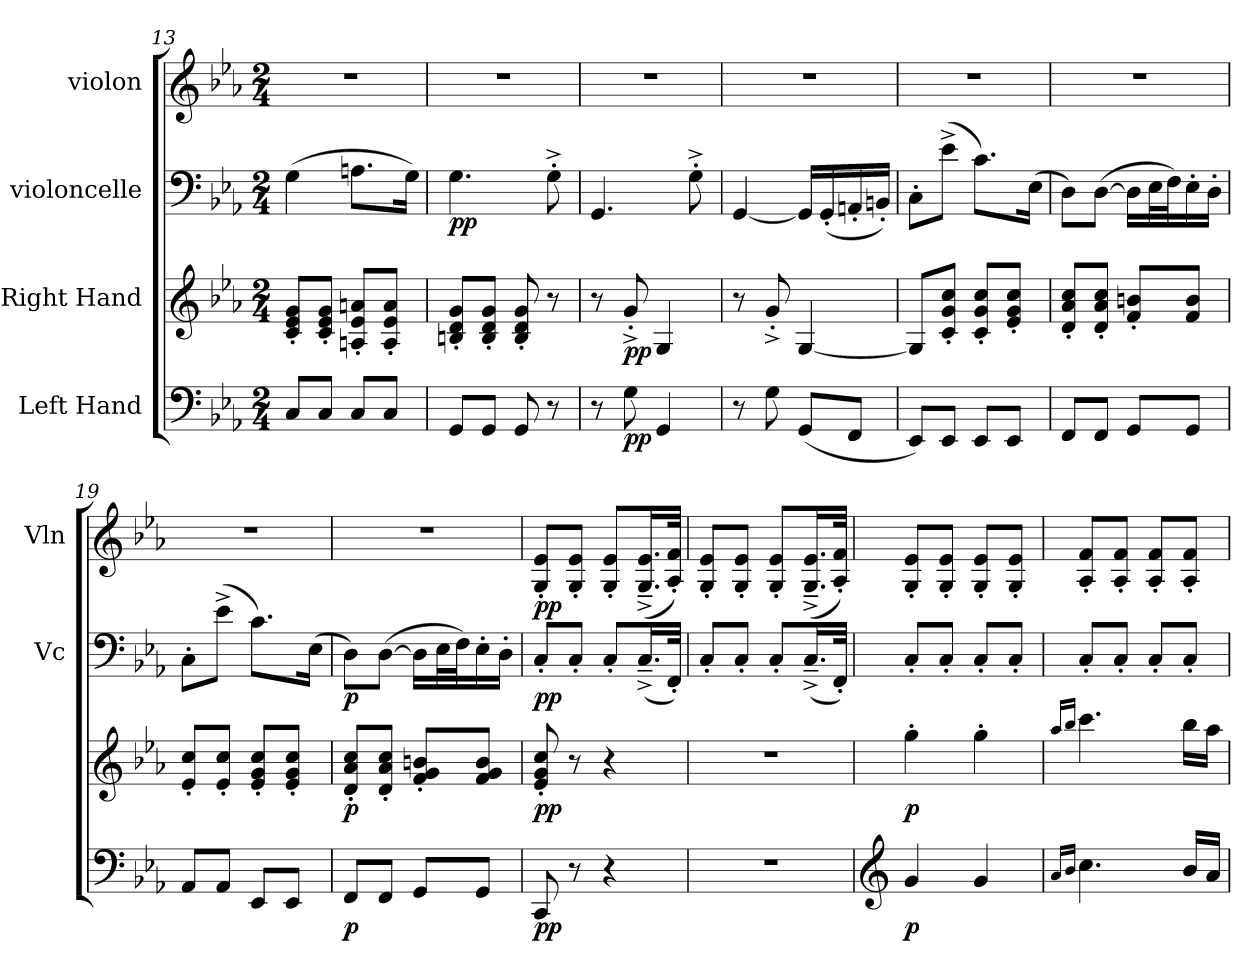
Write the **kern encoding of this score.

**kern	**dynam	**kern	**dynam	**kern	**dynam	**kern	**dynam
*part4	*part4	*part3	*part3	*part2	*part2	*part1	*part1
*staff4	*staff4	*staff3	*staff3	*staff2	*staff2	*staff1	*staff1
*I"Left Hand	*	*I"Right Hand	*	*I"violoncelle	*	*I"violon	*
*	*	*	*	*I'Vc	*	*I'Vln	*
!!LO:PB:g=z
*clefF4	*	*clefG2	*	*clefF4	*	*clefG2	*
*k[b-e-a-]	*	*k[b-e-a-]	*	*k[b-e-a-]	*	*k[b-e-a-]	*
*M2/4	*	*M2/4	*	*M2/4	*	*M2/4	*
=13	=13	=13	=13	=13	=13	=13	=13
8C/L	.	8c/' 8e-/' 8g/'L	.	(>4G\	.	2r	.
8C/J	.	8c/' 8e-/' 8g/'J	.	.	.	.	.
8C/L	.	8An/' 8e-/' 8an/'L	.	8.An\L	.	.	.
8C/J	.	8A/' 8e-/' 8a/'J	.	.	.	.	.
.	.	.	.	16G\Jk)	.	.	.
=14	=14	=14	=14	=14	=14	=14	=14
!	!	!	!	!	!LO:DY:b	!	!
8GG/L	.	8Bn/' 8d/' 8g/'L	.	4.G\	pp	2r	.
8GG/J	.	8B/' 8d/' 8g/'J	.	.	.	.	.
8GG/	.	8B/' 8d/' 8g/'	.	.	.	.	.
8r	.	8r	.	8G'^\	.	.	.
=15	=15	=15	=15	=15	=15	=15	=15
8r	.	8r	.	4.GG/	.	2r	.
!	!LO:DY:b	!	!LO:DY:b	!	!	!	!
8G\	pp	8g'^/	pp	.	.	.	.
4GG/	.	4G/	.	.	.	.	.
.	.	.	.	8G'^\	.	.	.
=16	=16	=16	=16	=16	=16	=16	=16
8r	.	8r	.	[4GG/	.	2r	.
8G\	.	8g'^/	.	.	.	.	.
(<8GG/L	.	[4G/	.	16GG/LL]	.	.	.
.	.	.	.	(<16GG'/	.	.	.
8FF/J	.	.	.	16AAn'/	.	.	.
.	.	.	.	16BBn'/JJ)	.	.	.
=17	=17	=17	=17	=17	=17	=17	=17
8EE-/L)	.	8G/L]	.	8C'\L	.	2r	.
8EE-/J	.	8c/' 8g/' 8cc/'J	.	(>8e-^\J	.	.	.
8EE-/L	.	8c/' 8g/' 8cc/'L	.	8.c\L)	.	.	.
8EE-/J	.	8e-/' 8g/' 8cc/'J	.	.	.	.	.
.	.	.	.	(>16E-\Jk	.	.	.
=18	=18	=18	=18	=18	=18	=18	=18
8FF/L	.	8d/' 8a-/' 8cc/'L	.	8D\L)	.	2r	.
8FF/J	.	8d/' 8a-/' 8cc/'J	.	(>[8D\J	.	.	.
8GG/L	.	8f/' 8bn/'L	.	16D\LL]	.	.	.
.	.	.	.	32E-\L	.	.	.
.	.	.	.	32F\J)	.	.	.
8GG/J	.	8f/ 8b/J	.	16E-'\	.	.	.
.	.	.	.	16D'\JJ	.	.	.
=19	=19	=19	=19	=19	=19	=19	=19
8AA-/L	.	8e-/' 8cc/'L	.	8C'\L	.	2r	.
8AA-/J	.	8e-/' 8cc/'J	.	(>8e-^\J	.	.	.
8EE-/L	.	8e-/' 8g/' 8cc/'L	.	8.c\L)	.	.	.
8EE-/J	.	8e-/' 8g/' 8cc/'J	.	.	.	.	.
.	.	.	.	(>16E-\Jk	.	.	.
!!LO:PB:g=z
=20	=20	=20	=20	=20	=20	=20	=20
!	!LO:DY:b	!	!LO:DY:b	!	!LO:DY:b	!	!
8FF/L	p	8d/' 8a-/' 8cc/'L	p	8D\L)	p	2r	.
8FF/J	.	8d/' 8a-/' 8cc/'J	.	(>[8D\J	.	.	.
8GG/L	.	8f/' 8g/' 8bn/'L	.	16D\LL]	.	.	.
.	.	.	.	32E-\L	.	.	.
.	.	.	.	32F\J)	.	.	.
8GG/J	.	8f/ 8g/ 8b/J	.	16E-'\	.	.	.
.	.	.	.	16D'\JJ	.	.	.
=21	=21	=21	=21	=21	=21	=21	=21
!	!LO:DY:b	!	!LO:DY:b	!	!LO:DY:b	!	!LO:DY:b
8CC/	pp	8e-/' 8g/' 8cc/'	pp	8C'/L	pp	8G/' 8e-/'L	pp
8r	.	8r	.	8C'/J	.	8G/' 8e-/'J	.
4r	.	4r	.	8C'/L	.	8G/' 8e-/'L	.
.	.	.	.	(<16.C~^/L	.	(<16.G/~^ 16.e-/~^L	.
.	.	.	.	32FF'/JJk)	.	32A-/' 32f/'JJk)	.
=22	=22	=22	=22	=22	=22	=22	=22
2r	.	2r	.	8C'/L	.	8G/' 8e-/'L	.
.	.	.	.	8C'/J	.	8G/' 8e-/'J	.
.	.	.	.	8C'/L	.	8G/' 8e-/'L	.
.	.	.	.	(<16.C~^/L	.	(<16.G/~^ 16.e-/~^L	.
.	.	.	.	32FF'/JJk)	.	32A-/' 32f/'JJk)	.
=23	=23	=23	=23	=23	=23	=23	=23
*clefG2	*	*	*	*	*	*	*
!	!LO:DY:b	!	!LO:DY:b	!	!	!	!
4g/	p	4gg'\	p	8C'/L	.	8G/' 8e-/'L	.
.	.	.	.	8C'/J	.	8G/' 8e-/'J	.
4g/	.	4gg'\	.	8C'/L	.	8G/' 8e-/'L	.
.	.	.	.	8C'/J	.	8G/' 8e-/'J	.
=24	=24	=24	=24	=24	=24	=24	=24
16qa-/LL	.	16qaa-/LL	.	.	.	.	.
16qb-/JJ	.	16qbb-/JJ	.	.	.	.	.
4.cc\	.	4.ccc\	.	8C'/L	.	8A-/' 8f/'L	.
.	.	.	.	8C'/J	.	8A-/' 8f/'J	.
.	.	.	.	8C'/L	.	8A-/' 8f/'L	.
16b-/LL	.	16bb-\LL	.	8C'/J	.	8A-/' 8f/'J	.
16a-/JJ	.	16aa-\JJ	.	.	.	.	.
=	=	=	=	=	=	=	=
*-	*-	*-	*-	*-	*-	*-	*-
